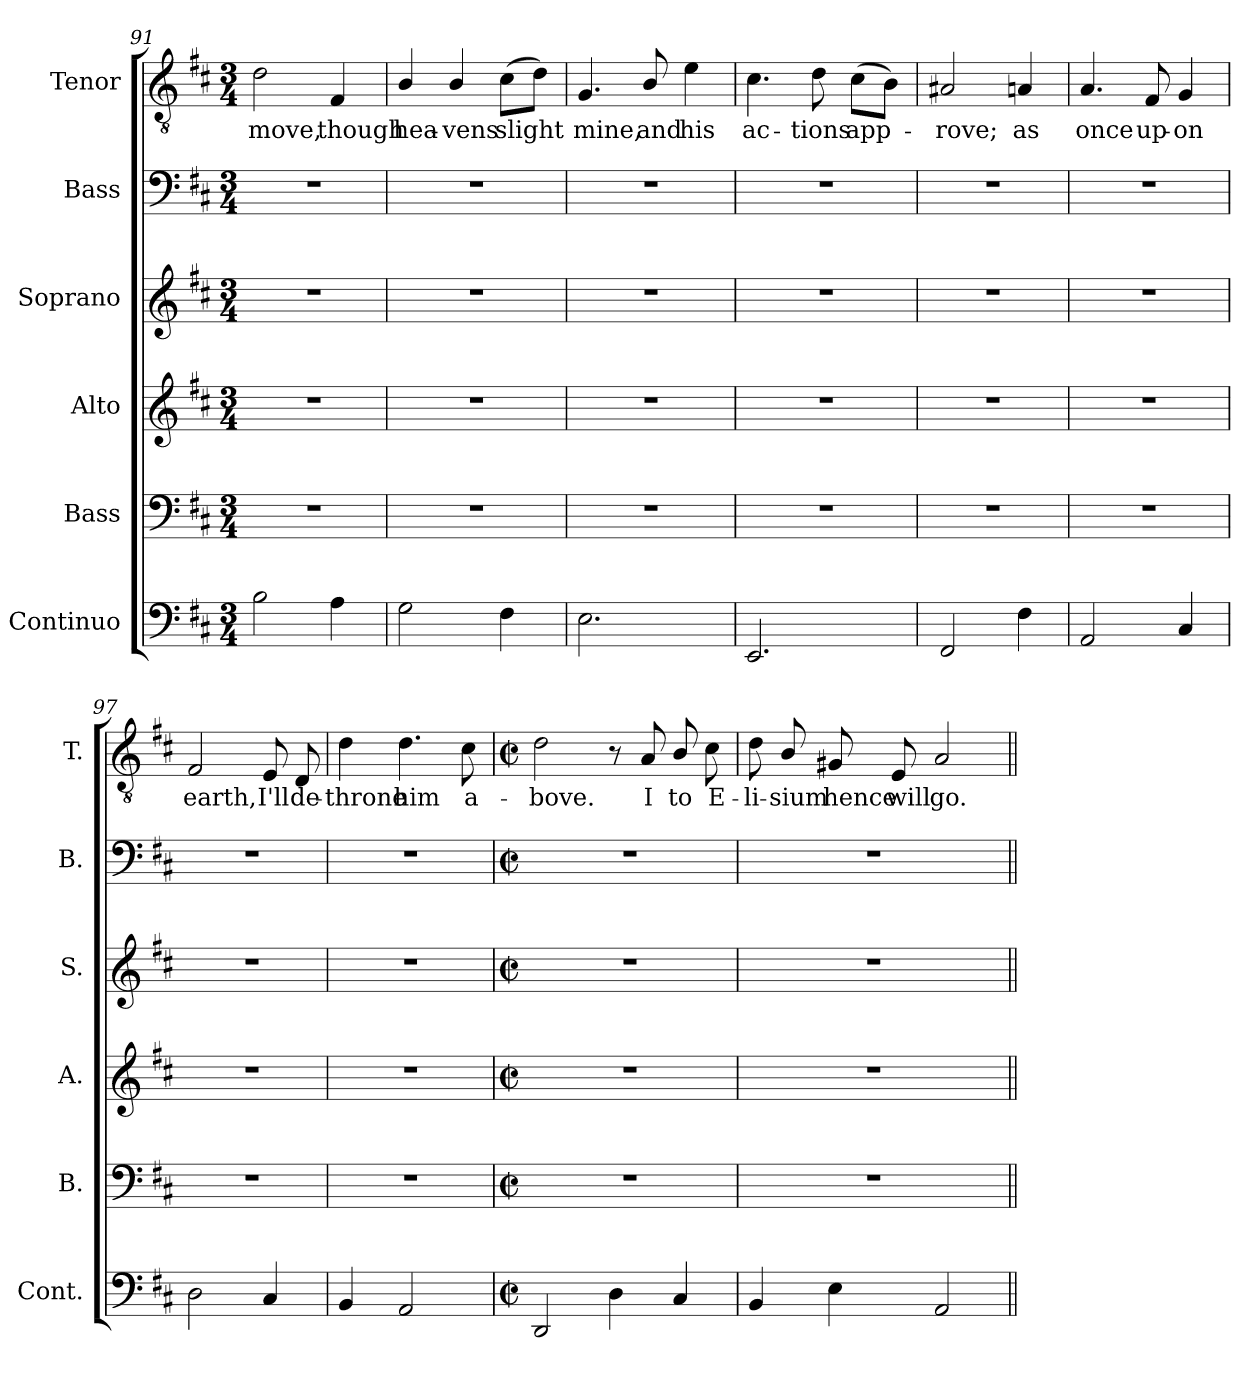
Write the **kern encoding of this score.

**kern	**kern	**kern	**kern	**kern	**kern	**text
*part6	*part5	*part4	*part3	*part2	*part1	*part1
*staff6	*staff5	*staff4	*staff3	*staff2	*staff1	*staff1
*I"Continuo	*I"Bass	*I"Alto	*I"Soprano	*I"Bass	*I"Tenor	*
*I'Cont.	*I'B.	*I'A.	*I'S.	*I'B.	*I'T.	*
*clefF4	*clefF4	*clefG2	*clefG2	*clefF4	*clefGv2	*
*	*	*	*	*	*ITrd7c12	*
*k[f#c#]	*k[f#c#]	*k[f#c#]	*k[f#c#]	*k[f#c#]	*k[f#c#]	*
*D:	*D:	*D:	*D:	*D:	*D:	*
*M3/4	*M3/4	*M3/4	*M3/4	*M3/4	*M3/4	*
=91	=91	=91	=91	=91	=91	=91
!	!LO:N:vis=1	!LO:N:vis=1	!LO:N:vis=1	!LO:N:vis=1	!	!
!	!	!	!	!	!	!LO:LY:b:color=#000000
2Bi\	2.r	2.r	2.r	2.r	2Di\	-move,
!	!	!	!	!	!	!LO:LY:b:color=#000000
4Ai\	.	.	.	.	4FF#i/	though
=92	=92	=92	=92	=92	=92	=92
!	!LO:N:vis=1	!LO:N:vis=1	!LO:N:vis=1	!LO:N:vis=1	!	!
!	!	!	!	!	!	!LO:LY:b:color=#000000
2Gi\	2.r	2.r	2.r	2.r	4BBi/	hea-
!	!	!	!	!	!	!LO:LY:b:color=#000000
.	.	.	.	.	4BBi/	-vens
!	!	!	!	!	!	!LO:LY:b:color=#000000
4F#i\	.	.	.	.	(8C#i\L	slight
.	.	.	.	.	8Di\J)	.
=93	=93	=93	=93	=93	=93	=93
!	!LO:N:vis=1	!LO:N:vis=1	!LO:N:vis=1	!LO:N:vis=1	!	!
!	!	!	!	!	!	!LO:LY:b:color=#000000
2.Ei\	2.r	2.r	2.r	2.r	4.GGi/	mine,
!	!	!	!	!	!	!LO:LY:b:color=#000000
.	.	.	.	.	8BBi/	and
!	!	!	!	!	!	!LO:LY:b:color=#000000
.	.	.	.	.	4Ei\	his
=94	=94	=94	=94	=94	=94	=94
!	!LO:N:vis=1	!LO:N:vis=1	!LO:N:vis=1	!LO:N:vis=1	!	!
!	!	!	!	!	!	!LO:LY:b:color=#000000
2.EEi/	2.r	2.r	2.r	2.r	4.C#i\	ac-
!	!	!	!	!	!	!LO:LY:b:color=#000000
.	.	.	.	.	8Di\	-tions
!	!	!	!	!	!	!LO:LY:b:color=#000000
.	.	.	.	.	(8C#i\L	app-
.	.	.	.	.	8BBi\J)	.
=95	=95	=95	=95	=95	=95	=95
!	!LO:N:vis=1	!LO:N:vis=1	!LO:N:vis=1	!LO:N:vis=1	!	!
!	!	!	!	!	!	!LO:LY:b:color=#000000
2FF#i/	2.r	2.r	2.r	2.r	2AA#Xi/	-rove;
!	!	!	!	!	!	!LO:LY:b:color=#000000
4F#i\	.	.	.	.	4AAni/	as
!!LO:LB:g=z
=96	=96	=96	=96	=96	=96	=96
!	!LO:N:vis=1	!LO:N:vis=1	!LO:N:vis=1	!LO:N:vis=1	!	!
!	!	!	!	!	!	!LO:LY:b:color=#000000
2AAi/	2.r	2.r	2.r	2.r	4.AAi/	once
!	!	!	!	!	!	!LO:LY:b:color=#000000
.	.	.	.	.	8FF#i/	up-
!	!	!	!	!	!	!LO:LY:b:color=#000000
4C#i/	.	.	.	.	4GGi/	-on
=97	=97	=97	=97	=97	=97	=97
!	!LO:N:vis=1	!LO:N:vis=1	!LO:N:vis=1	!LO:N:vis=1	!	!
!	!	!	!	!	!	!LO:LY:b:color=#000000
2Di\	2.r	2.r	2.r	2.r	2FF#i/	earth,
!	!	!	!	!	!	!LO:LY:b:color=#000000
4C#i/	.	.	.	.	8EEi/	I'll
!	!	!	!	!	!	!LO:LY:b:color=#000000
.	.	.	.	.	8DDi/	de-
=98	=98	=98	=98	=98	=98	=98
!	!LO:N:vis=1	!LO:N:vis=1	!LO:N:vis=1	!LO:N:vis=1	!	!
!	!	!	!	!	!	!LO:LY:b:color=#000000
4BBi/	2.r	2.r	2.r	2.r	4Di\	-throne
!	!	!	!	!	!	!LO:LY:b:color=#000000
2AAi/	.	.	.	.	4.Di\	him
!	!	!	!	!	!	!LO:LY:b:color=#000000
.	.	.	.	.	8C#i\	a-
=99	=99	=99	=99	=99	=99	=99
*M2/2	*M2/2	*M2/2	*M2/2	*M2/2	*M2/2	*
*met(c|)	*met(c|)	*met(c|)	*met(c|)	*met(c|)	*met(c|)	*
!	!	!	!	!	!	!LO:LY:b:color=#000000
2DDi/	1r	1r	1r	1r	2Di\	-bove.
4Di\	.	.	.	.	8r	.
!	!	!	!	!	!	!LO:LY:b:color=#000000
.	.	.	.	.	8AAi/	I
!	!	!	!	!	!	!LO:LY:b:color=#000000
4C#i/	.	.	.	.	8BBi/	to
!	!	!	!	!	!	!LO:LY:b:color=#000000
.	.	.	.	.	8C#i\	E-
=100	=100	=100	=100	=100	=100	=100
!	!	!	!	!	!	!LO:LY:b:color=#000000
4BBi/	1r	1r	1r	1r	8Di\	-li-
!	!	!	!	!	!	!LO:LY:b:color=#000000
.	.	.	.	.	8BBi/	-sium
!	!	!	!	!	!	!LO:LY:b:color=#000000
4Ei\	.	.	.	.	8GG#Xi/	hence
!	!	!	!	!	!	!LO:LY:b:color=#000000
.	.	.	.	.	8EEi/	will
!	!	!	!	!	!	!LO:LY:b:color=#000000
2AAi/	.	.	.	.	2AAi/	go.
=||	=||	=||	=||	=||	=||	=||
*-	*-	*-	*-	*-	*-	*-
